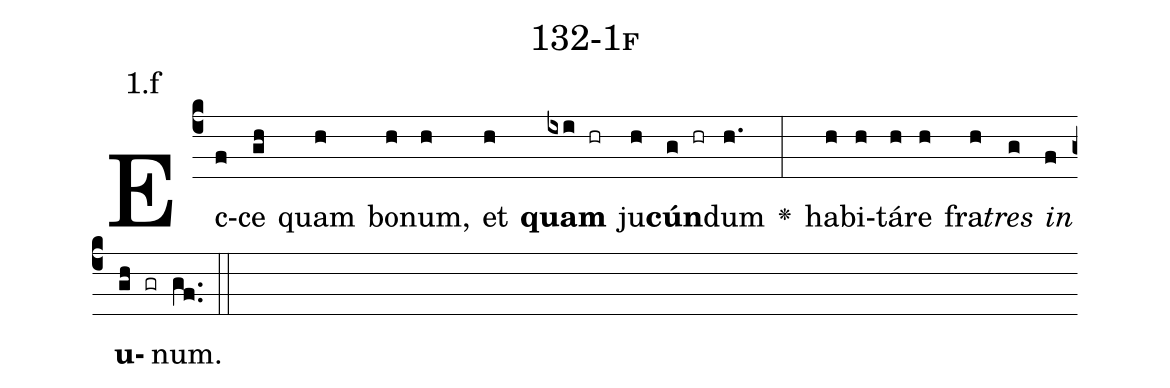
name: 132-1f;
annotation: 1.f;
%%
(c4)Ec(f)ce(gh) quam(h) bo(h)num,(h) et(h) <b>quam</b>(ixi hr) ju(h)<b>cún</b>(g hr)dum(h.) <v>\greheightstar</v>(:) ha(h)bi(h)tá(h)re(h) fra(h)<i>tres</i>(g) <i>in</i>(f) <b>u</b>(gh gr)num.(gf..) (::)


%E(h) u(h) o(g) u(f) a(gh) e.(gf..) (::)
